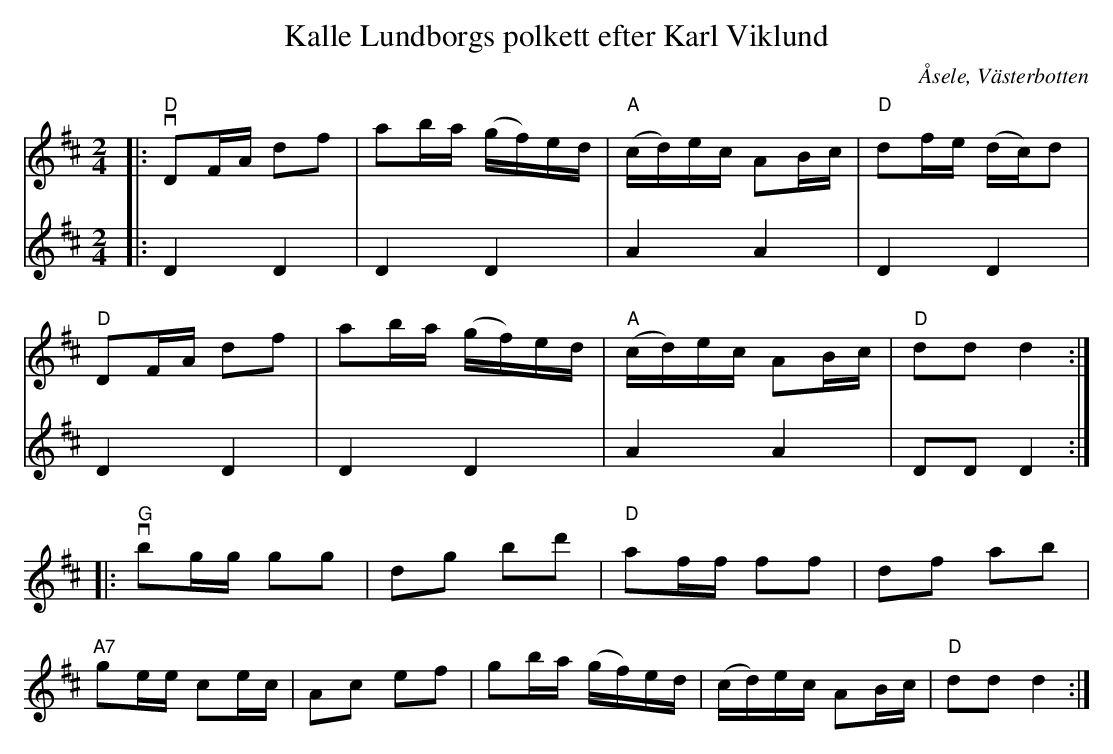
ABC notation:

X:1
T:Kalle Lundborgs polkett efter Karl Viklund
O:Åsele, Västerbotten
M:2/4
L:1/8
K:D
V:1
|: "D" vDF/A/ df | ab/a/ (g/f/)e/d/ | "A" (c/d/)e/c/ AB/c/ | "D" df/e/ (d/c/)d |
"D" DF/A/ df | ab/a/ (g/f/)e/d/ | "A" (c/d/)e/c/ AB/c/ | "D" dd  d2 :|
|:"G"vbg/g/ gg | dg bd' | "D"af/f/ ff | df ab |
"A7"ge/e/ ce/c/ | Ac ef | gb/a/ (g/f/)e/d/ | (c/d/)e/c/ AB/c/ |"D" dd d2 :|
V:2
L:1/4
|:DD | DD | AA | DD | DD | DD | AA | D/D/D :|
